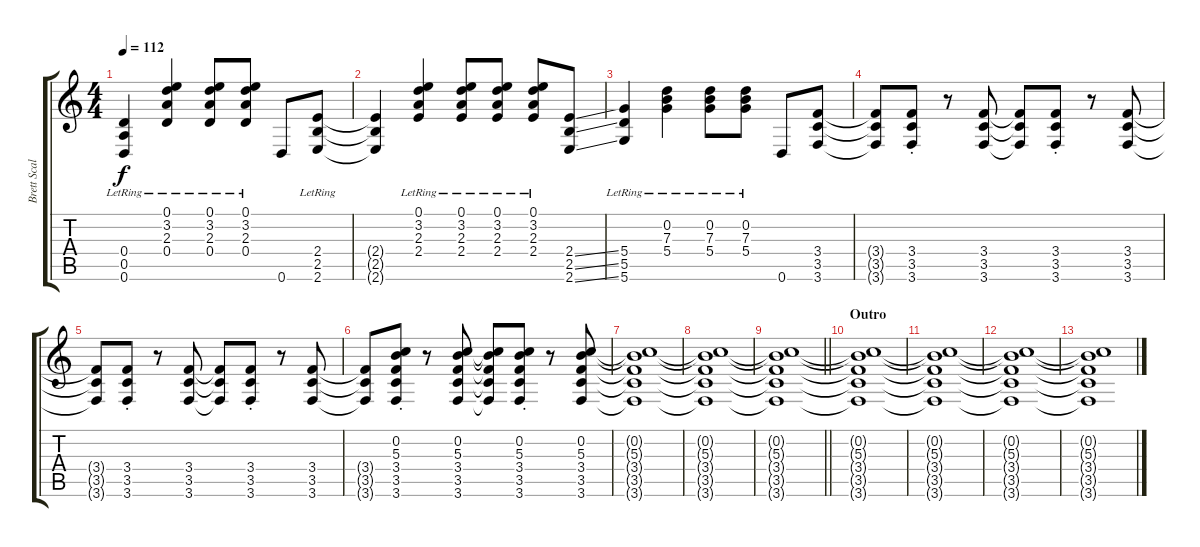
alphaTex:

\track ("Brett Scallions (Rhythm Guitar)" "Brett Scal") {instrument distortionguitar}
\staff {score tabs}
\tuning (E4 B3 G3 D3 A2 D2) {hide}
\ts (4 4)
\tempo 112
\clef g2
\ks c
(0.4{lr} 0.5{lr} 0.6{lr}).4{dy f} (0.1{lr} 3.2{lr} 2.3{lr} 0.4{lr}).4 (0.1{lr} 3.2{lr} 2.3{lr} 0.4{lr}).8 (0.1{lr} 3.2{lr} 2.3{lr} 0.4{lr}).8 0.6.8 (2.4{lr} 2.5{lr} 2.6{lr}).8 |
(2.4{t} 2.5{t} 2.6{t}).4 (0.1{lr} 3.2{lr} 2.3{lr} 2.4{lr}).4 (0.1{lr} 3.2{lr} 2.3{lr} 2.4{lr}).8 (0.1{lr} 3.2{lr} 2.3{lr} 2.4{lr}).8 (0.1{lr} 3.2{lr} 2.3{lr} 2.4{lr}).8 (2.4{ss} 2.5{ss} 2.6{ss}).8 |
(5.4{lr} 5.5{lr} 5.6{lr}).4 (0.2{lr} 7.3{lr} 5.4{lr}).4 (0.2{lr} 7.3{lr} 5.4{lr}).8 (0.2{lr} 7.3{lr} 5.4{lr}).8 0.6.8 (3.4 3.5 3.6).8 |
(3.4{t} 3.5{t} 3.6{t}).8 (3.4{st} 3.5{st} 3.6{st}).8 r.8 (3.4 3.5 3.6).8 (3.4{t} 3.5{t} 3.6{t}).8 (3.4{st} 3.5{st} 3.6{st}).8 r.8 (3.4 3.5 3.6).8 |
(3.4{t} 3.5{t} 3.6{t}).8 (3.4{st} 3.5{st} 3.6{st}).8 r.8 (3.4 3.5 3.6).8 (3.4{t} 3.5{t} 3.6{t}).8 (3.4{st} 3.5{st} 3.6{st}).8 r.8 (3.4 3.5 3.6).8 |
(3.4{t} 3.5{t} 3.6{t}).8 (0.2 5.3 3.4{st} 3.5{st} 3.6{st}).8 r.8 (0.2 5.3 3.4 3.5 3.6).8 (0.2{t} 5.3{t} 3.4{t} 3.5{t} 3.6{t}).8 (0.2 5.3 3.4{st} 3.5{st} 3.6{st}).8 r.8 (0.2 5.3 3.4 3.5 3.6).8 |
(0.2{t} 5.3{t} 3.4{t} 3.5{t} 3.6{t}).1 |
(0.2{t} 5.3{t} 3.4{t} 3.5{t} 3.6{t}).1 |
\barLineRight lightlight
(0.2{t} 5.3{t} 3.4{t} 3.5{t} 3.6{t}).1 |
\section ("" "Outro")
(0.2{t} 5.3{t} 3.4{t} 3.5{t} 3.6{t}).1 |
(0.2{t} 5.3{t} 3.4{t} 3.5{t} 3.6{t}).1 |
(0.2{t} 5.3{t} 3.4{t} 3.5{t} 3.6{t}).1 |
(0.2{t} 5.3{t} 3.4{t} 3.5{t} 3.6{t}).1
